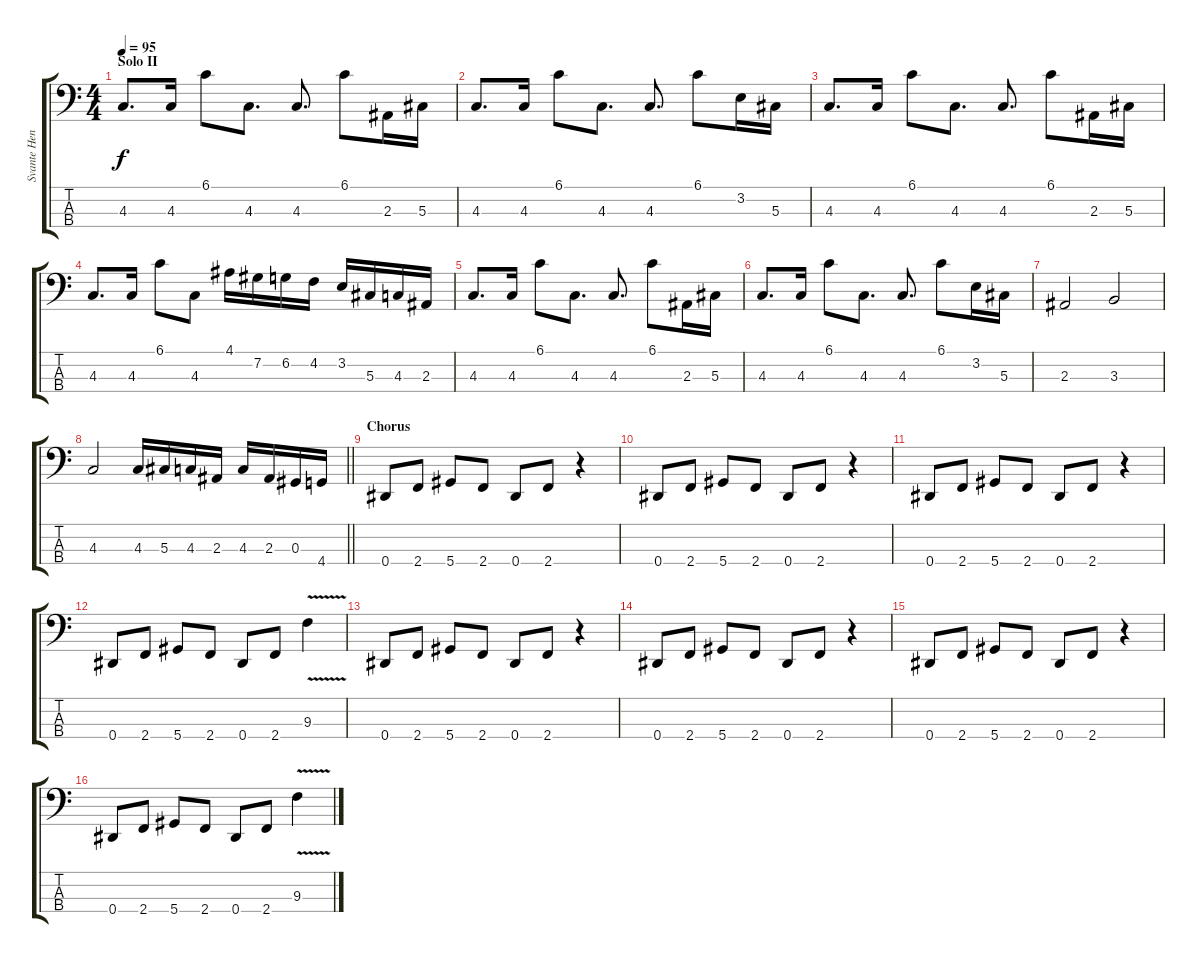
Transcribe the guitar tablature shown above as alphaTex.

\track ("Svante Henrysson" "Svante Hen") {instrument electricbassfinger}
\staff {score tabs}
\tuning (Gb2 Db2 Ab1 Eb1) {hide}
\ts (4 4)
\section ("" "Solo II")
\tempo 95
\clef f4
\ks c
4.3.8{d dy f} 4.3.16 6.1.8 4.3.8{d} 4.3.8{d} 6.1.8 2.3.16 5.3.16 |
4.3.8{d} 4.3.16 6.1.8 4.3.8{d} 4.3.8{d} 6.1.8 3.2.16 5.3.16 |
4.3.8{d} 4.3.16 6.1.8 4.3.8{d} 4.3.8{d} 6.1.8 2.3.16 5.3.16 |
4.3.8{d} 4.3.16 6.1.8 4.3.8 4.1.16 7.2.16 6.2.16 4.2.16 3.2.16 5.3.16 4.3.16 2.3.16 |
4.3.8{d} 4.3.16 6.1.8 4.3.8{d} 4.3.8{d} 6.1.8 2.3.16 5.3.16 |
4.3.8{d} 4.3.16 6.1.8 4.3.8{d} 4.3.8{d} 6.1.8 3.2.16 5.3.16 |
2.3.2 3.3.2 |
\barLineRight lightlight
4.3.2 4.3.16 5.3.16 4.3.16 2.3.16 4.3.16 2.3.16 0.3.16 4.4.16 |
\section ("" "Chorus")
0.4.8 2.4.8 5.4.8 2.4.8 0.4.8 2.4.8 r.4 |
0.4.8 2.4.8 5.4.8 2.4.8 0.4.8 2.4.8 r.4 |
0.4.8 2.4.8 5.4.8 2.4.8 0.4.8 2.4.8 r.4 |
0.4.8 2.4.8 5.4.8 2.4.8 0.4.8 2.4.8 9.3{v}.4 |
0.4.8 2.4.8 5.4.8 2.4.8 0.4.8 2.4.8 r.4 |
0.4.8 2.4.8 5.4.8 2.4.8 0.4.8 2.4.8 r.4 |
0.4.8 2.4.8 5.4.8 2.4.8 0.4.8 2.4.8 r.4 |
0.4.8 2.4.8 5.4.8 2.4.8 0.4.8 2.4.8 9.3{v}.4
